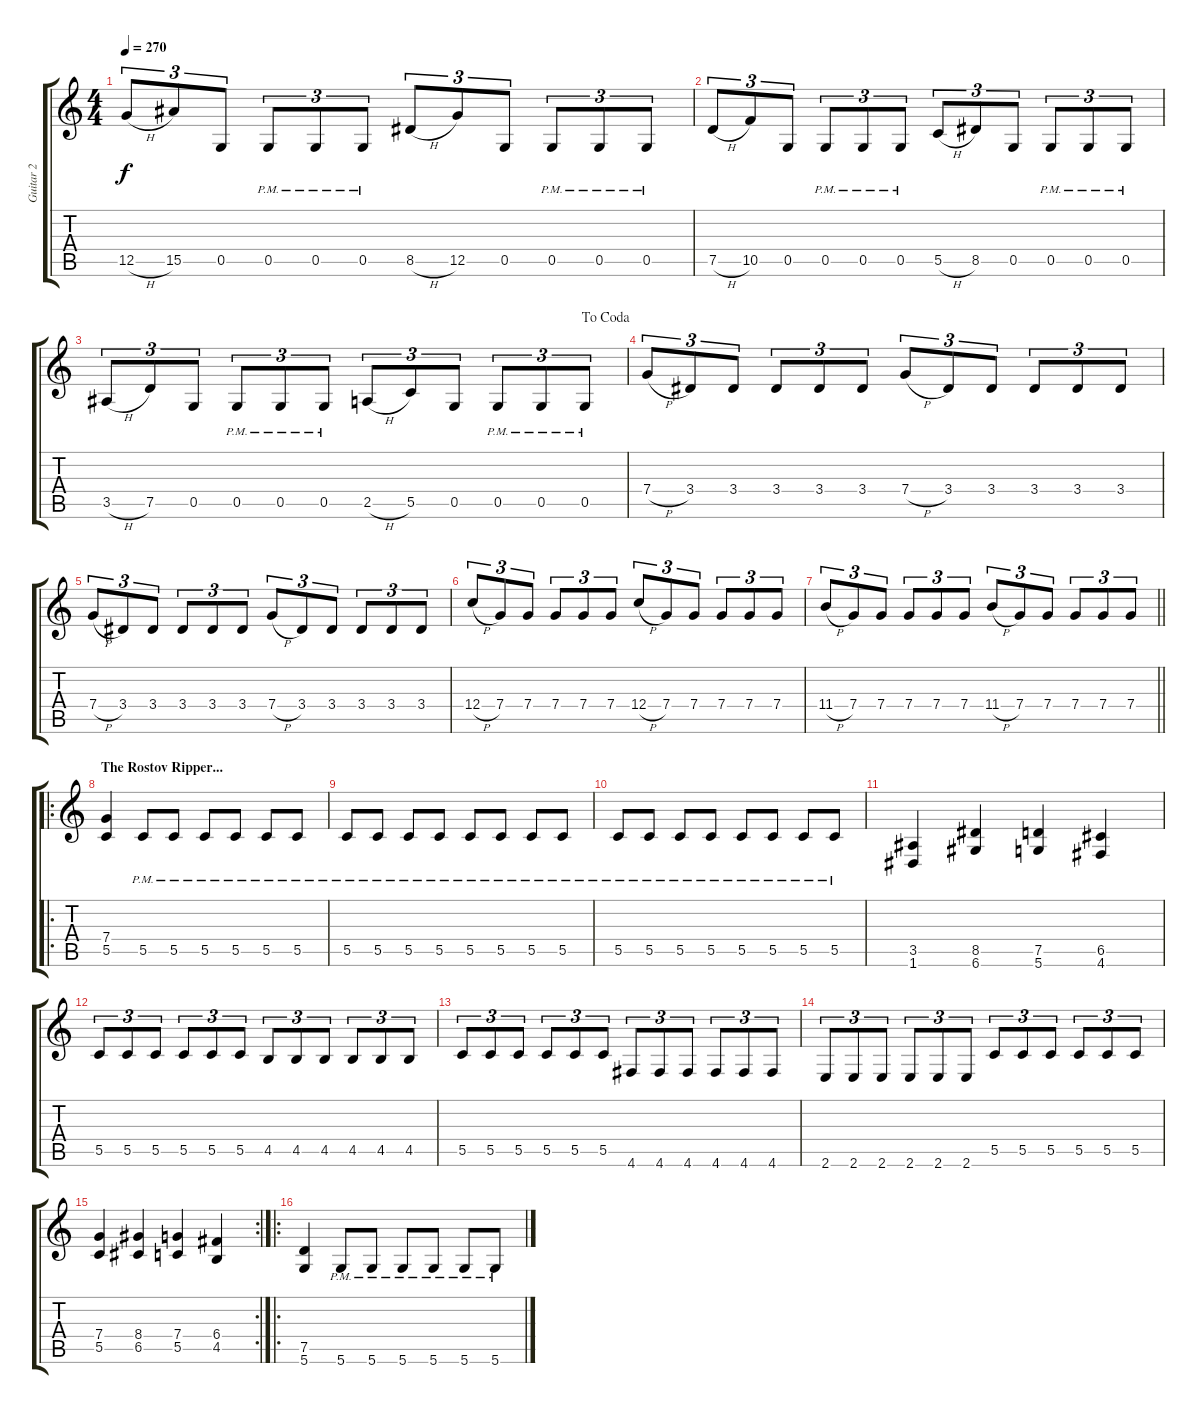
\track ("Guitar 2" "Guitar 2") {instrument overdrivenguitar}
\staff {score tabs}
\tuning (D4 A3 F3 C3 G2 D2) {hide}
\ts (4 4)
\tempo 270
\clef g2
\ks c
12.5{h}.8{tu (3 2) dy f} 15.5.8{tu (3 2)} 0.5.8{tu (3 2)} 0.5{pm}.8{tu (3 2)} 0.5{pm}.8{tu (3 2)} 0.5{pm}.8{tu (3 2)} 8.5{h}.8{tu (3 2)} 12.5.8{tu (3 2)} 0.5.8{tu (3 2)} 0.5{pm}.8{tu (3 2)} 0.5{pm}.8{tu (3 2)} 0.5{pm}.8{tu (3 2)} |
7.5{h}.8{tu (3 2)} 10.5.8{tu (3 2)} 0.5.8{tu (3 2)} 0.5{pm}.8{tu (3 2)} 0.5{pm}.8{tu (3 2)} 0.5{pm}.8{tu (3 2)} 5.5{h}.8{tu (3 2)} 8.5.8{tu (3 2)} 0.5.8{tu (3 2)} 0.5{pm}.8{tu (3 2)} 0.5{pm}.8{tu (3 2)} 0.5{pm}.8{tu (3 2)} |
\jump dacoda
3.5{h}.8{tu (3 2)} 7.5.8{tu (3 2)} 0.5.8{tu (3 2)} 0.5{pm}.8{tu (3 2)} 0.5{pm}.8{tu (3 2)} 0.5{pm}.8{tu (3 2)} 2.5{h}.8{tu (3 2)} 5.5.8{tu (3 2)} 0.5.8{tu (3 2)} 0.5{pm}.8{tu (3 2)} 0.5{pm}.8{tu (3 2)} 0.5{pm}.8{tu (3 2)} |
7.4{h}.8{tu (3 2)} 3.4.8{tu (3 2)} 3.4.8{tu (3 2)} 3.4.8{tu (3 2)} 3.4.8{tu (3 2)} 3.4.8{tu (3 2)} 7.4{h}.8{tu (3 2)} 3.4.8{tu (3 2)} 3.4.8{tu (3 2)} 3.4.8{tu (3 2)} 3.4.8{tu (3 2)} 3.4.8{tu (3 2)} |
7.4{h}.8{tu (3 2)} 3.4.8{tu (3 2)} 3.4.8{tu (3 2)} 3.4.8{tu (3 2)} 3.4.8{tu (3 2)} 3.4.8{tu (3 2)} 7.4{h}.8{tu (3 2)} 3.4.8{tu (3 2)} 3.4.8{tu (3 2)} 3.4.8{tu (3 2)} 3.4.8{tu (3 2)} 3.4.8{tu (3 2)} |
12.4{h}.8{tu (3 2)} 7.4.8{tu (3 2)} 7.4.8{tu (3 2)} 7.4.8{tu (3 2)} 7.4.8{tu (3 2)} 7.4.8{tu (3 2)} 12.4{h}.8{tu (3 2)} 7.4.8{tu (3 2)} 7.4.8{tu (3 2)} 7.4.8{tu (3 2)} 7.4.8{tu (3 2)} 7.4.8{tu (3 2)} |
\barLineRight lightlight
11.4{h}.8{tu (3 2)} 7.4.8{tu (3 2)} 7.4.8{tu (3 2)} 7.4.8{tu (3 2)} 7.4.8{tu (3 2)} 7.4.8{tu (3 2)} 11.4{h}.8{tu (3 2)} 7.4.8{tu (3 2)} 7.4.8{tu (3 2)} 7.4.8{tu (3 2)} 7.4.8{tu (3 2)} 7.4.8{tu (3 2)} |
\ro
\section ("" "The Rostov Ripper...")
(7.4 5.5).4 5.5{pm}.8 5.5{pm}.8 5.5{pm}.8 5.5{pm}.8 5.5{pm}.8 5.5{pm}.8 |
5.5{pm}.8 5.5{pm}.8 5.5{pm}.8 5.5{pm}.8 5.5{pm}.8 5.5{pm}.8 5.5{pm}.8 5.5{pm}.8 |
5.5{pm}.8 5.5{pm}.8 5.5{pm}.8 5.5{pm}.8 5.5{pm}.8 5.5{pm}.8 5.5{pm}.8 5.5{pm}.8 |
(3.5 1.6).4 (8.5 6.6).4 (7.5 5.6).4 (6.5 4.6).4 |
5.5.8{tu (3 2)} 5.5.8{tu (3 2)} 5.5.8{tu (3 2)} 5.5.8{tu (3 2)} 5.5.8{tu (3 2)} 5.5.8{tu (3 2)} 4.5.8{tu (3 2)} 4.5.8{tu (3 2)} 4.5.8{tu (3 2)} 4.5.8{tu (3 2)} 4.5.8{tu (3 2)} 4.5.8{tu (3 2)} |
5.5.8{tu (3 2)} 5.5.8{tu (3 2)} 5.5.8{tu (3 2)} 5.5.8{tu (3 2)} 5.5.8{tu (3 2)} 5.5.8{tu (3 2)} 4.6.8{tu (3 2)} 4.6.8{tu (3 2)} 4.6.8{tu (3 2)} 4.6.8{tu (3 2)} 4.6.8{tu (3 2)} 4.6.8{tu (3 2)} |
2.6.8{tu (3 2)} 2.6.8{tu (3 2)} 2.6.8{tu (3 2)} 2.6.8{tu (3 2)} 2.6.8{tu (3 2)} 2.6.8{tu (3 2)} 5.5.8{tu (3 2)} 5.5.8{tu (3 2)} 5.5.8{tu (3 2)} 5.5.8{tu (3 2)} 5.5.8{tu (3 2)} 5.5.8{tu (3 2)} |
\rc 2
(7.4 5.5).4 (8.4 6.5).4 (7.4 5.5).4 (6.4 4.5).4 |
\ro
(7.5 5.6).4 5.6{pm}.8 5.6{pm}.8 5.6{pm}.8 5.6{pm}.8 5.6{pm}.8 5.6{pm}.8
